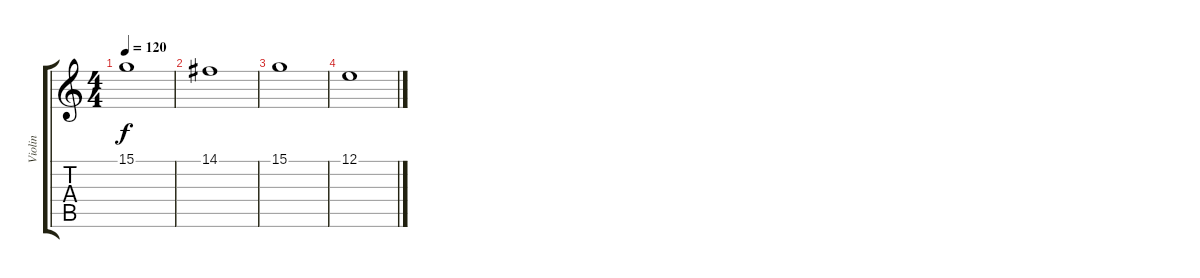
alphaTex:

\track ("Violin" "Violin") {instrument violin}
\staff {score tabs}
\tuning (E4 B3 G3 D3 A2 E2) {hide}
\ts (4 4)
\tempo 120
\clef g2
\ks c
15.1.1{dy f} |
14.1.1 |
15.1.1 |
12.1.1
